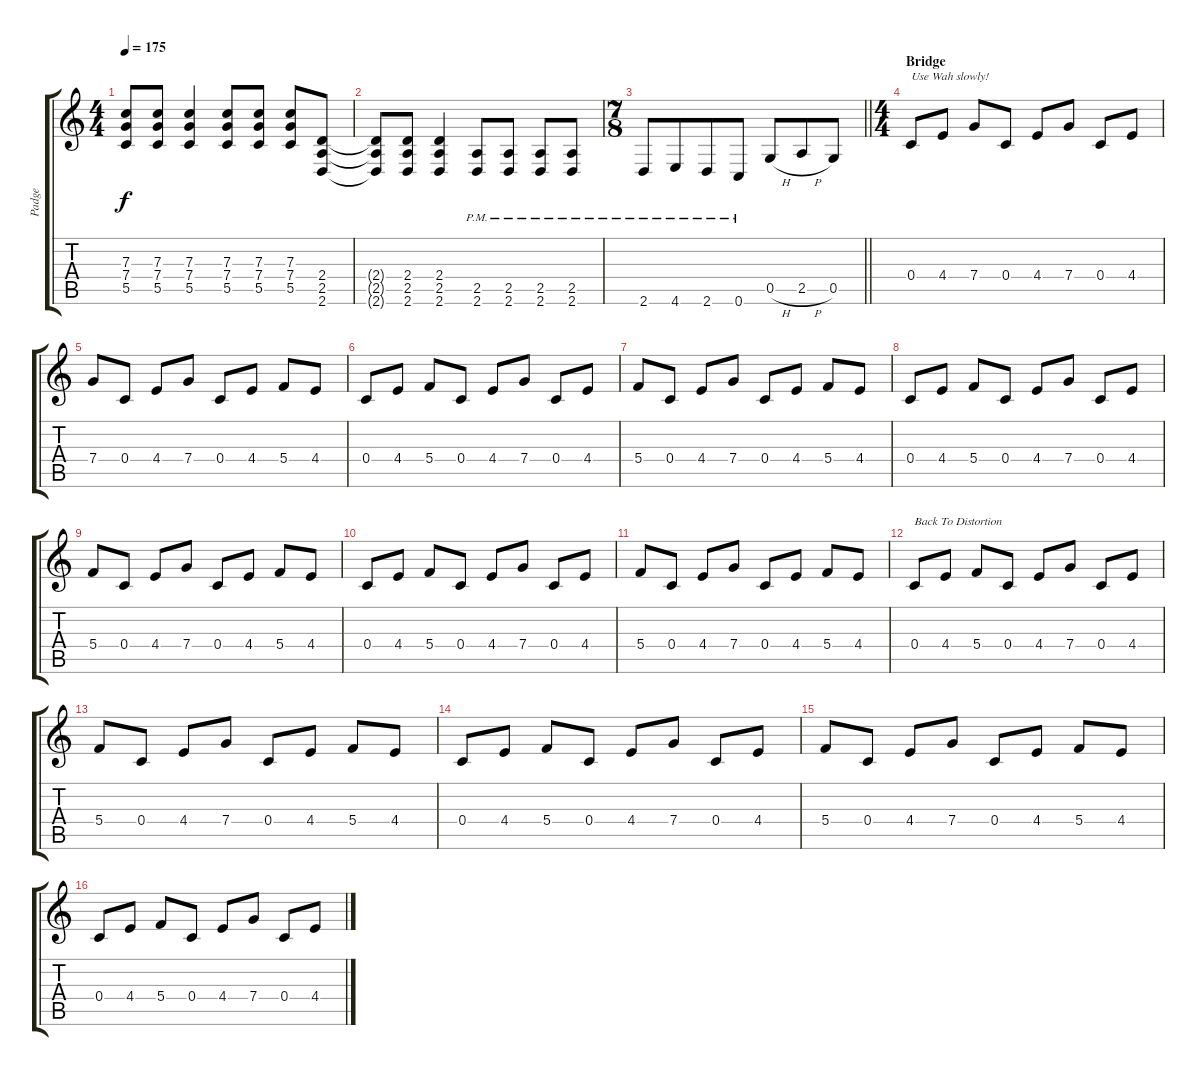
\track ("Padge" "Padge") {instrument overdrivenguitar}
\staff {score tabs}
\tuning (D4 A3 F3 C3 G2 C2) {hide}
\ts (4 4)
\tempo 175
\clef g2
\ks c
(7.3{t} 7.4{t} 5.5{t}).8{dy f} (7.3 7.4 5.5).8 (7.3 7.4 5.5).4 (7.3 7.4 5.5).8 (7.3 7.4 5.5).8 (7.3 7.4 5.5).8 (2.4 2.5 2.6).8 |
(2.4{t} 2.5{t} 2.6{t}).8 (2.4 2.5 2.6).8 (2.4 2.5 2.6).4 (2.5{pm} 2.6{pm}).8 (2.5{pm} 2.6{pm}).8 (2.5{pm} 2.6{pm}).8 (2.5{pm} 2.6{pm}).8 |
\ts (7 8)
\barLineRight lightlight
2.6{pm}.8 4.6{pm}.8 2.6{pm}.8 0.6{pm}.8 0.5{h}.8 2.5{h}.8 0.5.8 |
\ts (4 4)
\section ("" "Bridge")
0.4.8{txt "Use Wah slowly!"} 4.4.8 7.4.8 0.4.8 4.4.8 7.4.8 0.4.8 4.4.8 |
7.4.8 0.4.8 4.4.8 7.4.8 0.4.8 4.4.8 5.4.8 4.4.8 |
0.4.8 4.4.8 5.4.8 0.4.8 4.4.8 7.4.8 0.4.8 4.4.8 |
5.4.8 0.4.8 4.4.8 7.4.8 0.4.8 4.4.8 5.4.8 4.4.8 |
0.4.8 4.4.8 5.4.8 0.4.8 4.4.8 7.4.8 0.4.8 4.4.8 |
5.4.8 0.4.8 4.4.8 7.4.8 0.4.8 4.4.8 5.4.8 4.4.8 |
0.4.8 4.4.8 5.4.8 0.4.8 4.4.8 7.4.8 0.4.8 4.4.8 |
5.4.8 0.4.8 4.4.8 7.4.8 0.4.8 4.4.8 5.4.8 4.4.8 |
0.4.8{txt "Back To Distortion"} 4.4.8 5.4.8 0.4.8 4.4.8 7.4.8 0.4.8 4.4.8 |
5.4.8 0.4.8 4.4.8 7.4.8 0.4.8 4.4.8 5.4.8 4.4.8 |
0.4.8 4.4.8 5.4.8 0.4.8 4.4.8 7.4.8 0.4.8 4.4.8 |
5.4.8 0.4.8 4.4.8 7.4.8 0.4.8 4.4.8 5.4.8 4.4.8 |
0.4.8 4.4.8 5.4.8 0.4.8 4.4.8 7.4.8 0.4.8 4.4.8
